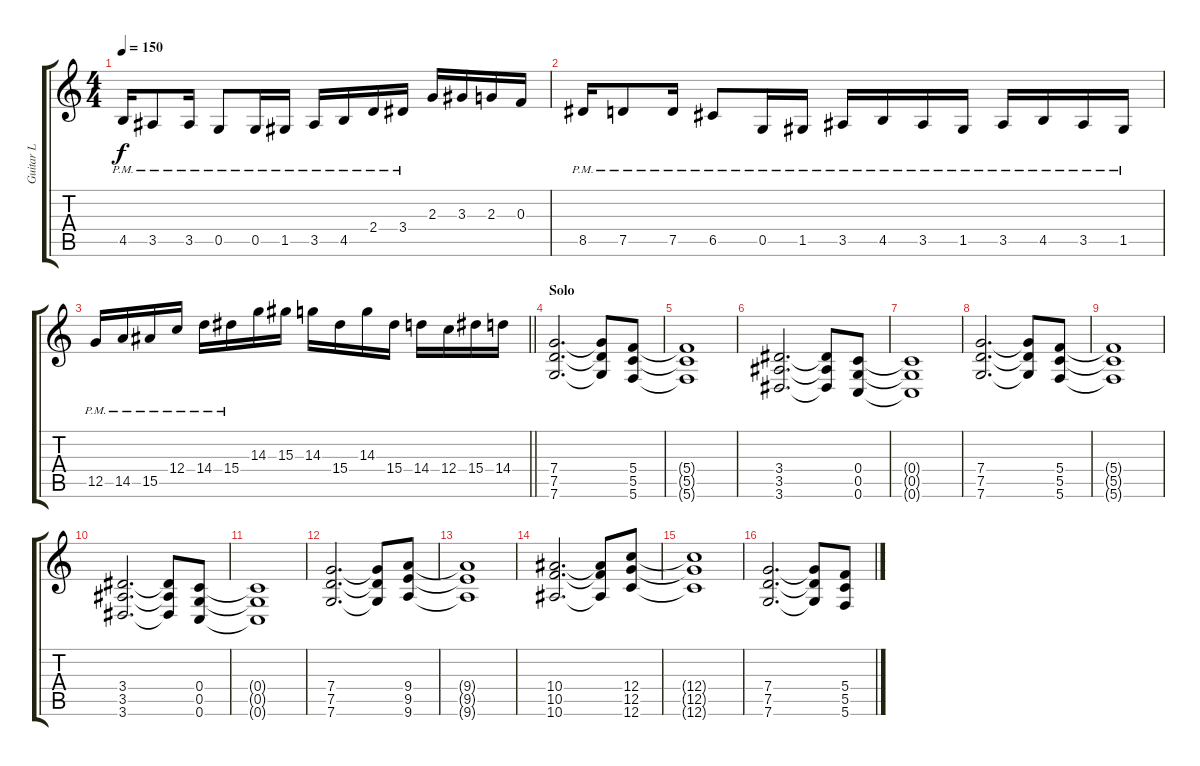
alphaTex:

\track ("Guitar L" "Guitar L") {instrument distortionguitar}
\staff {score tabs}
\tuning (D4 A3 F3 C3 G2 C2) {hide}
\ts (4 4)
\tempo 150
\clef g2
\ks c
4.5{pm}.16{dy f} 3.5{pm}.8 3.5{pm}.16 0.5{pm}.8 0.5{pm}.16 1.5{pm}.16 3.5{pm}.16 4.5{pm}.16 2.4{pm}.16 3.4{pm}.16 2.3.16 3.3.16 2.3.16 0.3.16 |
8.5{pm}.16 7.5{pm}.8 7.5{pm}.16 6.5{pm}.8 0.5{pm}.16 1.5{pm}.16 3.5{pm}.16 4.5{pm}.16 3.5{pm}.16 1.5{pm}.16 3.5{pm}.16 4.5{pm}.16 3.5{pm}.16 1.5{pm}.16 |
\barLineRight lightlight
12.5{pm}.16 14.5{pm}.16 15.5{pm}.16 12.4{pm}.16 14.4{pm}.16 15.4{pm}.16 14.3.16 15.3.16 14.3.16 15.4.16 14.3.16 15.4.16 14.4.16 12.4.16 15.4.16 14.4.16 |
\section ("" "Solo")
(7.4 7.5 7.6).2{d} (7.4{t} 7.5{t} 7.6{t}).8 (5.4 5.5 5.6).8 |
(5.4{t} 5.5{t} 5.6{t}).1 |
(3.4 3.5 3.6).2{d} (3.4{t} 3.5{t} 3.6{t}).8 (0.4 0.5 0.6).8 |
(0.4{t} 0.5{t} 0.6{t}).1 |
(7.4 7.5 7.6).2{d} (7.4{t} 7.5{t} 7.6{t}).8 (5.4 5.5 5.6).8 |
(5.4{t} 5.5{t} 5.6{t}).1 |
(3.4 3.5 3.6).2{d} (3.4{t} 3.5{t} 3.6{t}).8 (0.4 0.5 0.6).8 |
(0.4{t} 0.5{t} 0.6{t}).1 |
(7.4 7.5 7.6).2{d} (7.4{t} 7.5{t} 7.6{t}).8 (9.4 9.5 9.6).8 |
(9.4{t} 9.5{t} 9.6{t}).1 |
(10.4 10.5 10.6).2{d} (10.4{t} 10.5{t} 10.6{t}).8 (12.4 12.5 12.6).8 |
(12.4{t} 12.5{t} 12.6{t}).1 |
(7.4 7.5 7.6).2{d} (7.4{t} 7.5{t} 7.6{t}).8 (5.4 5.5 5.6).8
